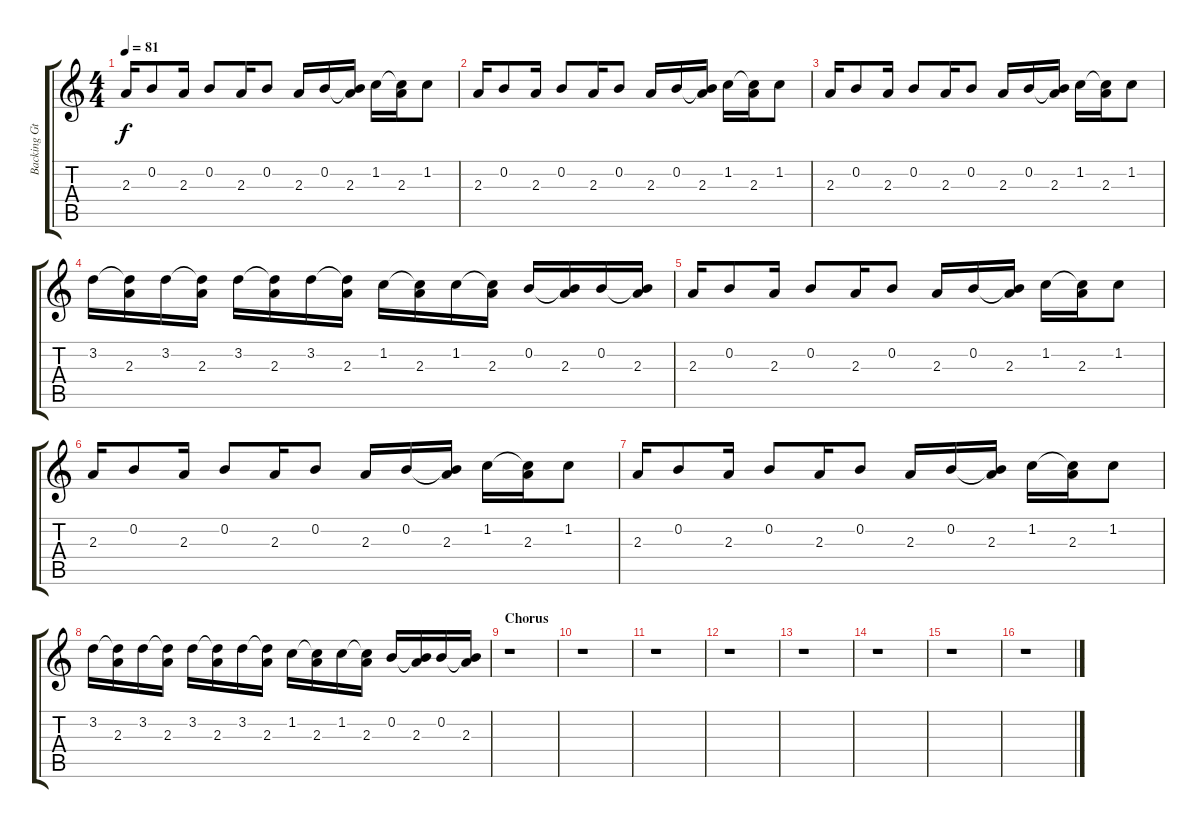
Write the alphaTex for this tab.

\track ("Backing Gtr." "Backing Gt") {instrument acousticguitarsteel}
\staff {score tabs}
\tuning (E4 B3 G3 D3 A2 E2) {hide}
\ts (4 4)
\tempo 81
\clef g2
\ks c
2.3.16{dy f} 0.2.8 2.3.16 0.2.8 2.3.16 0.2.8 2.3.16 0.2.16 (0.2{t} 2.3).16 1.2.16 (1.2{t} 2.3).16 1.2.8 |
2.3.16 0.2.8 2.3.16 0.2.8 2.3.16 0.2.8 2.3.16 0.2.16 (0.2{t} 2.3).16 1.2.16 (1.2{t} 2.3).16 1.2.8 |
2.3.16 0.2.8 2.3.16 0.2.8 2.3.16 0.2.8 2.3.16 0.2.16 (0.2{t} 2.3).16 1.2.16 (1.2{t} 2.3).16 1.2.8 |
3.2.16 (3.2{t} 2.3).16 3.2.16 (3.2{t} 2.3).16 3.2.16 (3.2{t} 2.3).16 3.2.16 (3.2{t} 2.3).16 1.2.16 (1.2{t} 2.3).16 1.2.16 (1.2{t} 2.3).16 0.2.16 (0.2{t} 2.3).16 0.2.16 (0.2{t} 2.3).16 |
2.3.16 0.2.8 2.3.16 0.2.8 2.3.16 0.2.8 2.3.16 0.2.16 (0.2{t} 2.3).16 1.2.16 (1.2{t} 2.3).16 1.2.8 |
2.3.16 0.2.8 2.3.16 0.2.8 2.3.16 0.2.8 2.3.16 0.2.16 (0.2{t} 2.3).16 1.2.16 (1.2{t} 2.3).16 1.2.8 |
2.3.16 0.2.8 2.3.16 0.2.8 2.3.16 0.2.8 2.3.16 0.2.16 (0.2{t} 2.3).16 1.2.16 (1.2{t} 2.3).16 1.2.8 |
3.2.16 (3.2{t} 2.3).16 3.2.16 (3.2{t} 2.3).16 3.2.16 (3.2{t} 2.3).16 3.2.16 (3.2{t} 2.3).16 1.2.16 (1.2{t} 2.3).16 1.2.16 (1.2{t} 2.3).16 0.2.16 (0.2{t} 2.3).16 0.2.16 (0.2{t} 2.3).16 |
\section ("" "Chorus ")
r.1 |
r.1 |
r.1 |
r.1 |
r.1 |
r.1 |
r.1 |
r.1
